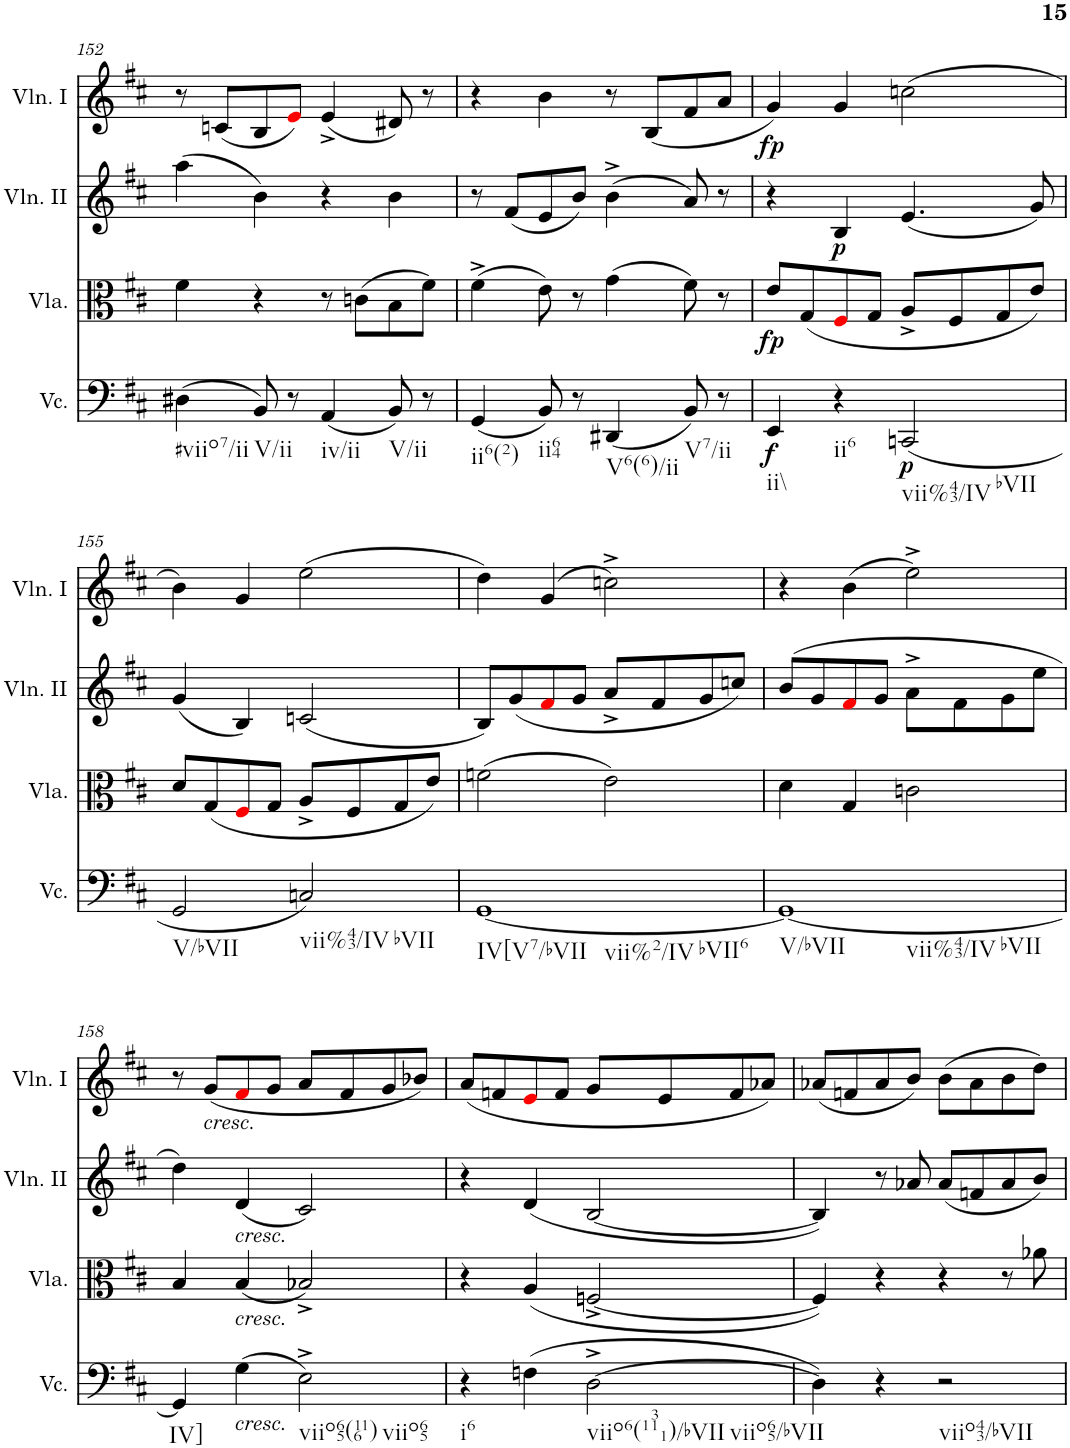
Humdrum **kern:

**kern	**dynam	**kern	**dynam	**kern	**dynam	**kern	**dynam
*part4	*part4	*part3	*part3	*part2	*part2	*part1	*part1
*staff4	*staff4	*staff3	*staff3	*staff2	*staff2	*staff1	*staff1
*I"Violoncello	*	*I"Viola	*	*I"Violino II	*	*I"Violino I	*
*I'Vc.	*	*I'Vla.	*	*I'Vln. II	*	*I'Vln. I	*
!!LO:PB:g=z
*clefF4	*	*clefC3	*	*clefG2	*	*clefG2	*
*k[f#c#]	*	*k[f#c#]	*	*k[f#c#]	*	*k[f#c#]	*
*M4/4	*	*M4/4	*	*M4/4	*	*M4/4	*
*met(c)	*	*met(c)	*	*met(c)	*	*met(c)	*
=152	=152	=152	=152	=152	=152	=152	=152
!LO:TX:b:t=#viio7/ii	!	!	!	!	!	!	!
(4D#X\	.	4f#\	.	(4aa\	.	8r	.
.	.	.	.	.	.	(8cn/L	.
!LO:TX:b:t=V/ii	!	!	!	!	!	!	!
8BB/)	.	4r	.	4b\)	.	8B/	.
8r	.	.	.	.	.	8ei/J)	.
!LO:TX:b:t=iv/ii	!	!	!	!	!	!	!
(4AA/	.	8r	.	4r	.	(4e^/	.
.	.	(8cn\L	.	.	.	.	.
!LO:TX:b:t=V/ii	!	!	!	!	!	!	!
8BB/)	.	8B\	.	4b\	.	8d#X/)	.
8r	.	8f#\J)	.	.	.	8r	.
=153	=153	=153	=153	=153	=153	=153	=153
!LO:TX:b:t=ii6(2)	!	!	!	!	!	!	!
(4GG/	.	(4f#^\	.	8r	.	4r	.
.	.	.	.	(8f#/L	.	.	.
!LO:TX:b:t=ii64	!	!	!	!	!	!	!
8BB/)	.	8e\)	.	8e/	.	4b\	.
8r	.	8r	.	8b/J)	.	.	.
!LO:TX:b:t=V6(6)/ii	!	!	!	!	!	!	!
(4DD#X/	.	(4g\	.	(4b^\	.	8r	.
.	.	.	.	.	.	(8B/L	.
!LO:TX:b:t=V7/ii	!	!	!	!	!	!	!
8BB/)	.	8f#\)	.	8a/)	.	8f#/	.
8r	.	8r	.	8r	.	8a/J	.
=154	=154	=154	=154	=154	=154	=154	=154
!LO:TX:b:t=ii\\	!	!	!	!	!	!	!
!	!LO:DY:b	!	!LO:DY:b	!	!	!	!LO:DY:b
4EE/	f	8e/L	fp	4r	.	4g/)	fp
.	.	(8G/	.	.	.	.	.
!LO:TX:b:t=ii6	!	!	!	!	!	!	!
!	!	!	!	!	!LO:DY:b	!	!
4r	.	8F#i/	.	4B/	p	4g/	.
.	.	8G/J	.	.	.	.	.
!LO:TX:b:t=vii%43/IV	!	!	!	!	!	!	!
!LO:TX:b:t=bVII	!	!	!	!	!	!	!
!	!LO:DY:b	!	!	!	!	!	!
(2CCn/	p	8A^/L	.	(4.e/	.	(2ccn\	.
.	.	8F#/	.	.	.	.	.
.	.	8G/	.	.	.	.	.
.	.	8e/J)	.	8g/)	.	.	.
!!LO:LB:g=z
=155	=155	=155	=155	=155	=155	=155	=155
!LO:TX:b:t=V/bVII	!	!	!	!	!	!	!
2GG/	.	8d/L	.	(4g/	.	4b\)	.
.	.	(8G/	.	.	.	.	.
.	.	8F#i/	.	4B/)	.	4g/	.
.	.	8G/J	.	.	.	.	.
!LO:TX:b:t=vii%43/IV	!	!	!	!	!	!	!
!LO:TX:b:t=bVII	!	!	!	!	!	!	!
2Cn/)	.	8A^/L	.	(2cn/	.	(2ee\	.
.	.	8F#/	.	.	.	.	.
.	.	8G/	.	.	.	.	.
.	.	8e/J)	.	.	.	.	.
=156	=156	=156	=156	=156	=156	=156	=156
!LO:TX:b:t=IV[V7/bVII	!	!	!	!	!	!	!
!LO:TX:b:t=vii%2/IV	!	!	!	!	!	!	!
!LO:TX:b:t=bVII6	!	!	!	!	!	!	!
[1GG	.	(2fn\	.	8B/L)	.	4dd\)	.
.	.	.	.	(8g/	.	.	.
.	.	.	.	8f#i/	.	(4g/	.
.	.	.	.	8g/J	.	.	.
.	.	2e\)	.	8a^/L	.	2ccn^\)	.
.	.	.	.	8f#/	.	.	.
.	.	.	.	8g/	.	.	.
.	.	.	.	8ccn/J)	.	.	.
=157	=157	=157	=157	=157	=157	=157	=157
!LO:TX:b:t=V/bVII	!	!	!	!	!	!	!
!LO:TX:b:t=vii%43/IV	!	!	!	!	!	!	!
!LO:TX:b:t=bVII	!	!	!	!	!	!	!
1GG_	.	4d\	.	(8b/L	.	4r	.
.	.	.	.	8g/	.	.	.
.	.	4G/	.	8f#i/	.	(4b\	.
.	.	.	.	8g/J	.	.	.
.	.	2cn\	.	8a^\L	.	2ee^\)	.
.	.	.	.	8f#\	.	.	.
.	.	.	.	8g\	.	.	.
.	.	.	.	8ee\J	.	.	.
!!LO:LB:g=z
=158	=158	=158	=158	=158	=158	=158	=158
!LO:TX:b:t=IV]	!	!	!	!	!	!	!
4GG/]	.	4B/	.	4dd\)	.	8r	.
!	!	!	!	!	!	!LO:TX:b:i:t=cresc.	!
.	.	.	.	.	.	(8g/L	.
!	!	!	!	!LO:TX:b:i:t=cresc.	!	!	!
!	!	!LO:TX:b:i:t=cresc.	!	!	!	!	!
!LO:TX:b:i:t=cresc.	!	!	!	!	!	!	!
(4G\	.	(4B/	.	(4d/	.	8f#i/	.
.	.	.	.	.	.	8g/J	.
!LO:TX:b:t=viio65(116)	!	!	!	!	!	!	!
!LO:TX:b:t=viio65	!	!	!	!	!	!	!
2E^\)	.	2B-X^/)	.	2c#/)	.	8a/L	.
.	.	.	.	.	.	8f#/	.
.	.	.	.	.	.	8g/	.
.	.	.	.	.	.	8b-X/J)	.
=159	=159	=159	=159	=159	=159	=159	=159
!LO:TX:b:t=i6	!	!	!	!	!	!	!
4r	.	4r	.	4r	.	(8a/L	.
.	.	.	.	.	.	8fn/	.
(4Fn\	.	(4A/	.	(4d/	.	8ei/	.
.	.	.	.	.	.	8f/J	.
!LO:TX:b:t=viio6(1311)/bVII	!	!	!	!	!	!	!
!LO:TX:b:t=viio65/bVII	!	!	!	!	!	!	!
[2D^\	.	[2Fn^/	.	[2B/	.	8g/L	.
.	.	.	.	.	.	8e/	.
.	.	.	.	.	.	8f/	.
.	.	.	.	.	.	8a-X/J)	.
=160	=160	=160	=160	=160	=160	=160	=160
4D\])	.	4F/])	.	4B/])	.	(8a-X/L	.
.	.	.	.	.	.	8fn/	.
4r	.	4r	.	8r	.	8a-/	.
.	.	.	.	8a-X/	.	8b/J)	.
!LO:TX:b:t=viio43/bVII	!	!	!	!	!	!	!
2r	.	4r	.	(8a-/L	.	(8b\L	.
.	.	.	.	8fn/	.	8a-\	.
.	.	8r	.	8a-/	.	8b\	.
.	.	8a-X\	.	8b/J)	.	8dd\J)	.
=	=	=	=	=	=	=	=
*-	*-	*-	*-	*-	*-	*-	*-
